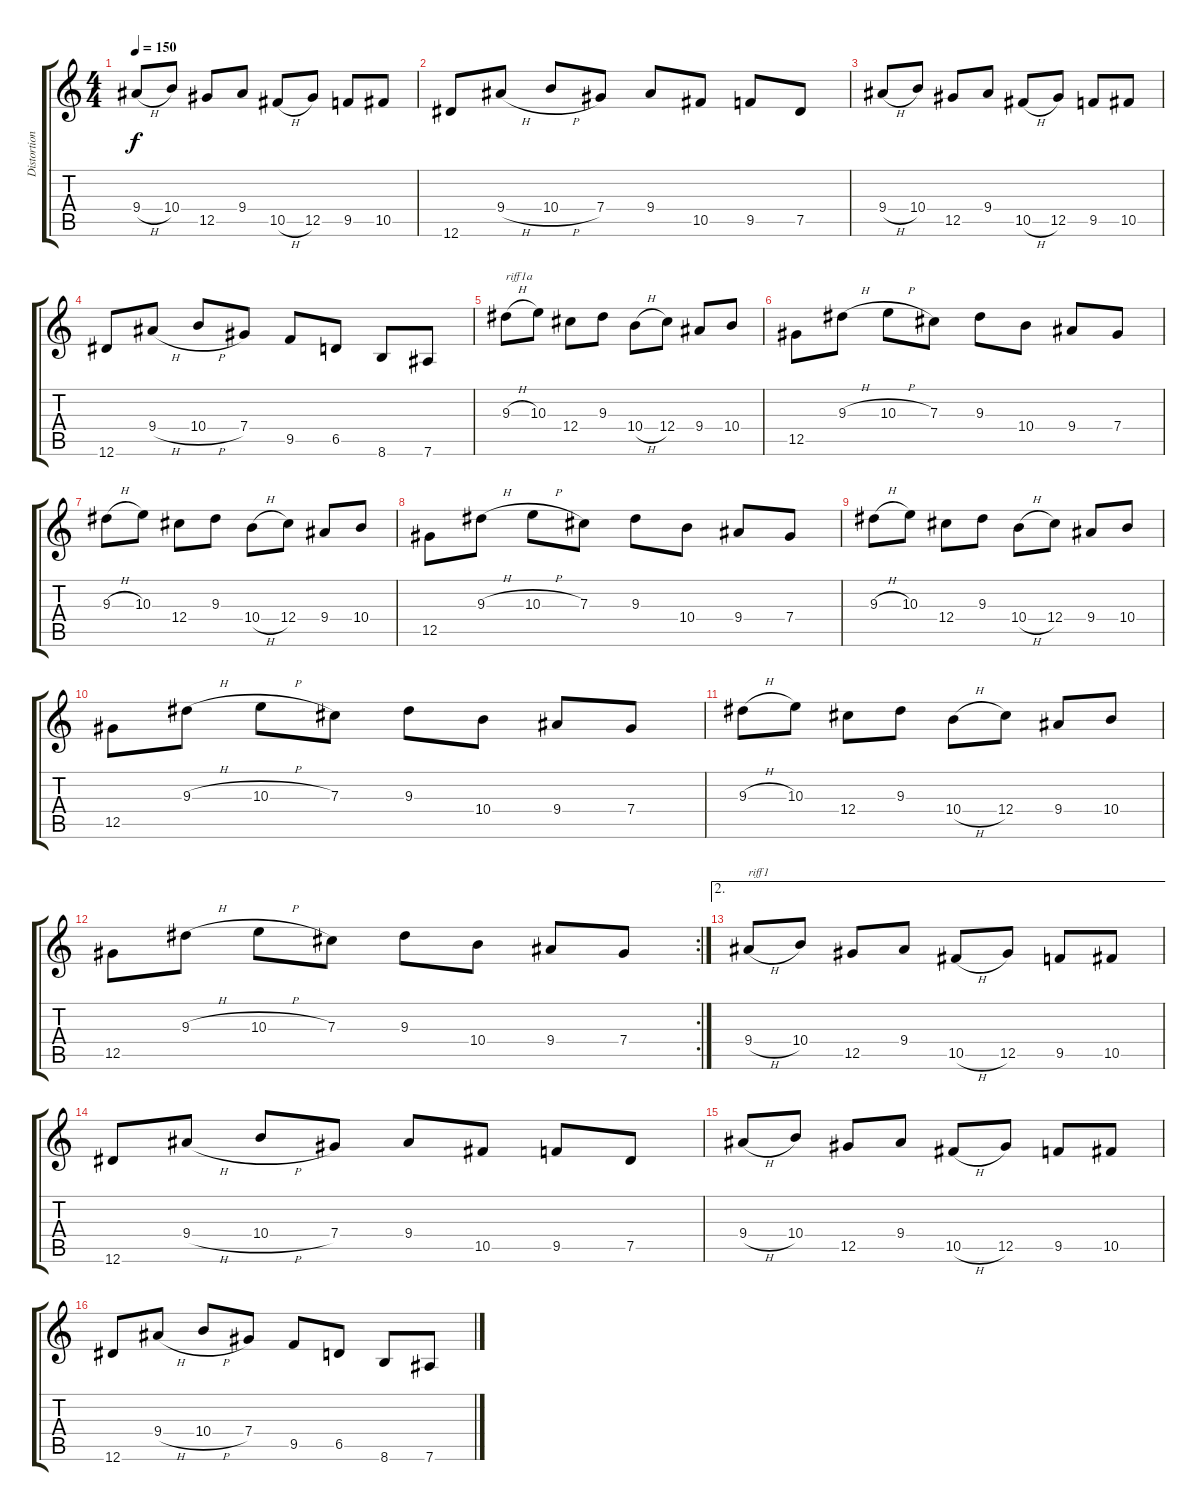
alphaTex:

\track ("Distortion G" "Distortion") {instrument overdrivenguitar}
\staff {score tabs}
\tuning (Eb4 Bb3 Gb3 Db3 Ab2 Eb2) {hide}
\ts (4 4)
\tempo 150
\clef g2
\ks c
9.4{h}.8{dy f} 10.4.8 12.5.8 9.4.8 10.5{h}.8 12.5.8 9.5.8 10.5.8 |
12.6.8 9.4{h}.8 10.4{h}.8 7.4.8 9.4.8 10.5.8 9.5.8 7.5.8 |
9.4{h}.8 10.4.8 12.5.8 9.4.8 10.5{h}.8 12.5.8 9.5.8 10.5.8 |
12.6.8 9.4{h}.8 10.4{h}.8 7.4.8 9.5.8 6.5.8 8.6.8 7.6.8 |
9.3{h}.8{txt "riff1a"} 10.3.8 12.4.8 9.3.8 10.4{h}.8 12.4.8 9.4.8 10.4.8 |
12.5.8 9.3{h}.8 10.3{h}.8 7.3.8 9.3.8 10.4.8 9.4.8 7.4.8 |
9.3{h}.8 10.3.8 12.4.8 9.3.8 10.4{h}.8 12.4.8 9.4.8 10.4.8 |
12.5.8 9.3{h}.8 10.3{h}.8 7.3.8 9.3.8 10.4.8 9.4.8 7.4.8 |
9.3{h}.8 10.3.8 12.4.8 9.3.8 10.4{h}.8 12.4.8 9.4.8 10.4.8 |
12.5.8 9.3{h}.8 10.3{h}.8 7.3.8 9.3.8 10.4.8 9.4.8 7.4.8 |
9.3{h}.8 10.3.8 12.4.8 9.3.8 10.4{h}.8 12.4.8 9.4.8 10.4.8 |
\rc 2
12.5.8 9.3{h}.8 10.3{h}.8 7.3.8 9.3.8 10.4.8 9.4.8 7.4.8 |
\ae 2
9.4{h}.8{txt "riff1"} 10.4.8 12.5.8 9.4.8 10.5{h}.8 12.5.8 9.5.8 10.5.8 |
12.6.8 9.4{h}.8 10.4{h}.8 7.4.8 9.4.8 10.5.8 9.5.8 7.5.8 |
9.4{h}.8 10.4.8 12.5.8 9.4.8 10.5{h}.8 12.5.8 9.5.8 10.5.8 |
12.6.8 9.4{h}.8 10.4{h}.8 7.4.8 9.5.8 6.5.8 8.6.8 7.6.8
